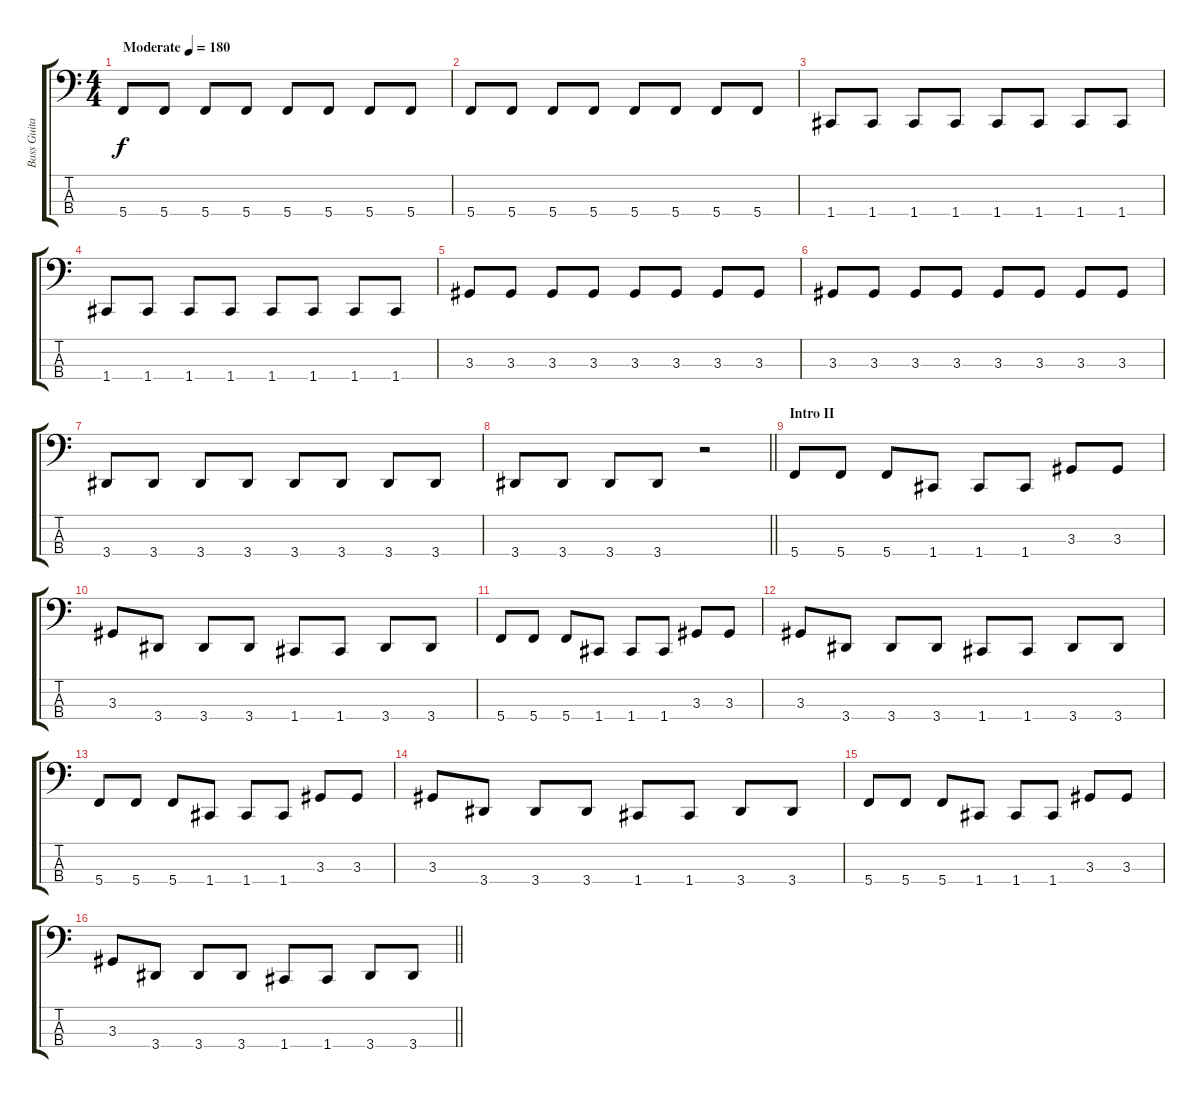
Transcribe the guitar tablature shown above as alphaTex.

\track ("Bass Guitar" "Bass Guita") {instrument electricbassfinger}
\staff {score tabs}
\tuning (Eb2 Bb1 F1 C1) {hide}
\ts (4 4)
\tempo (180 "Moderate")
\clef f4
\ks c
5.4.8{dy f instrument electricbassfinger} 5.4.8 5.4.8 5.4.8 5.4.8 5.4.8 5.4.8 5.4.8 |
5.4.8 5.4.8 5.4.8 5.4.8 5.4.8 5.4.8 5.4.8 5.4.8 |
1.4.8 1.4.8 1.4.8 1.4.8 1.4.8 1.4.8 1.4.8 1.4.8 |
1.4.8 1.4.8 1.4.8 1.4.8 1.4.8 1.4.8 1.4.8 1.4.8 |
3.3.8 3.3.8 3.3.8 3.3.8 3.3.8 3.3.8 3.3.8 3.3.8 |
3.3.8 3.3.8 3.3.8 3.3.8 3.3.8 3.3.8 3.3.8 3.3.8 |
3.4.8 3.4.8 3.4.8 3.4.8 3.4.8 3.4.8 3.4.8 3.4.8 |
\barLineRight lightlight
3.4.8 3.4.8 3.4.8 3.4.8 r.2 |
\section ("" "Intro II")
5.4.8 5.4.8 5.4.8 1.4.8 1.4.8 1.4.8 3.3.8 3.3.8 |
3.3.8 3.4.8 3.4.8 3.4.8 1.4.8 1.4.8 3.4.8 3.4.8 |
5.4.8 5.4.8 5.4.8 1.4.8 1.4.8 1.4.8 3.3.8 3.3.8 |
3.3.8 3.4.8 3.4.8 3.4.8 1.4.8 1.4.8 3.4.8 3.4.8 |
5.4.8 5.4.8 5.4.8 1.4.8 1.4.8 1.4.8 3.3.8 3.3.8 |
3.3.8 3.4.8 3.4.8 3.4.8 1.4.8 1.4.8 3.4.8 3.4.8 |
5.4.8 5.4.8 5.4.8 1.4.8 1.4.8 1.4.8 3.3.8 3.3.8 |
\barLineRight lightlight
3.3.8 3.4.8 3.4.8 3.4.8 1.4.8 1.4.8 3.4.8 3.4.8
